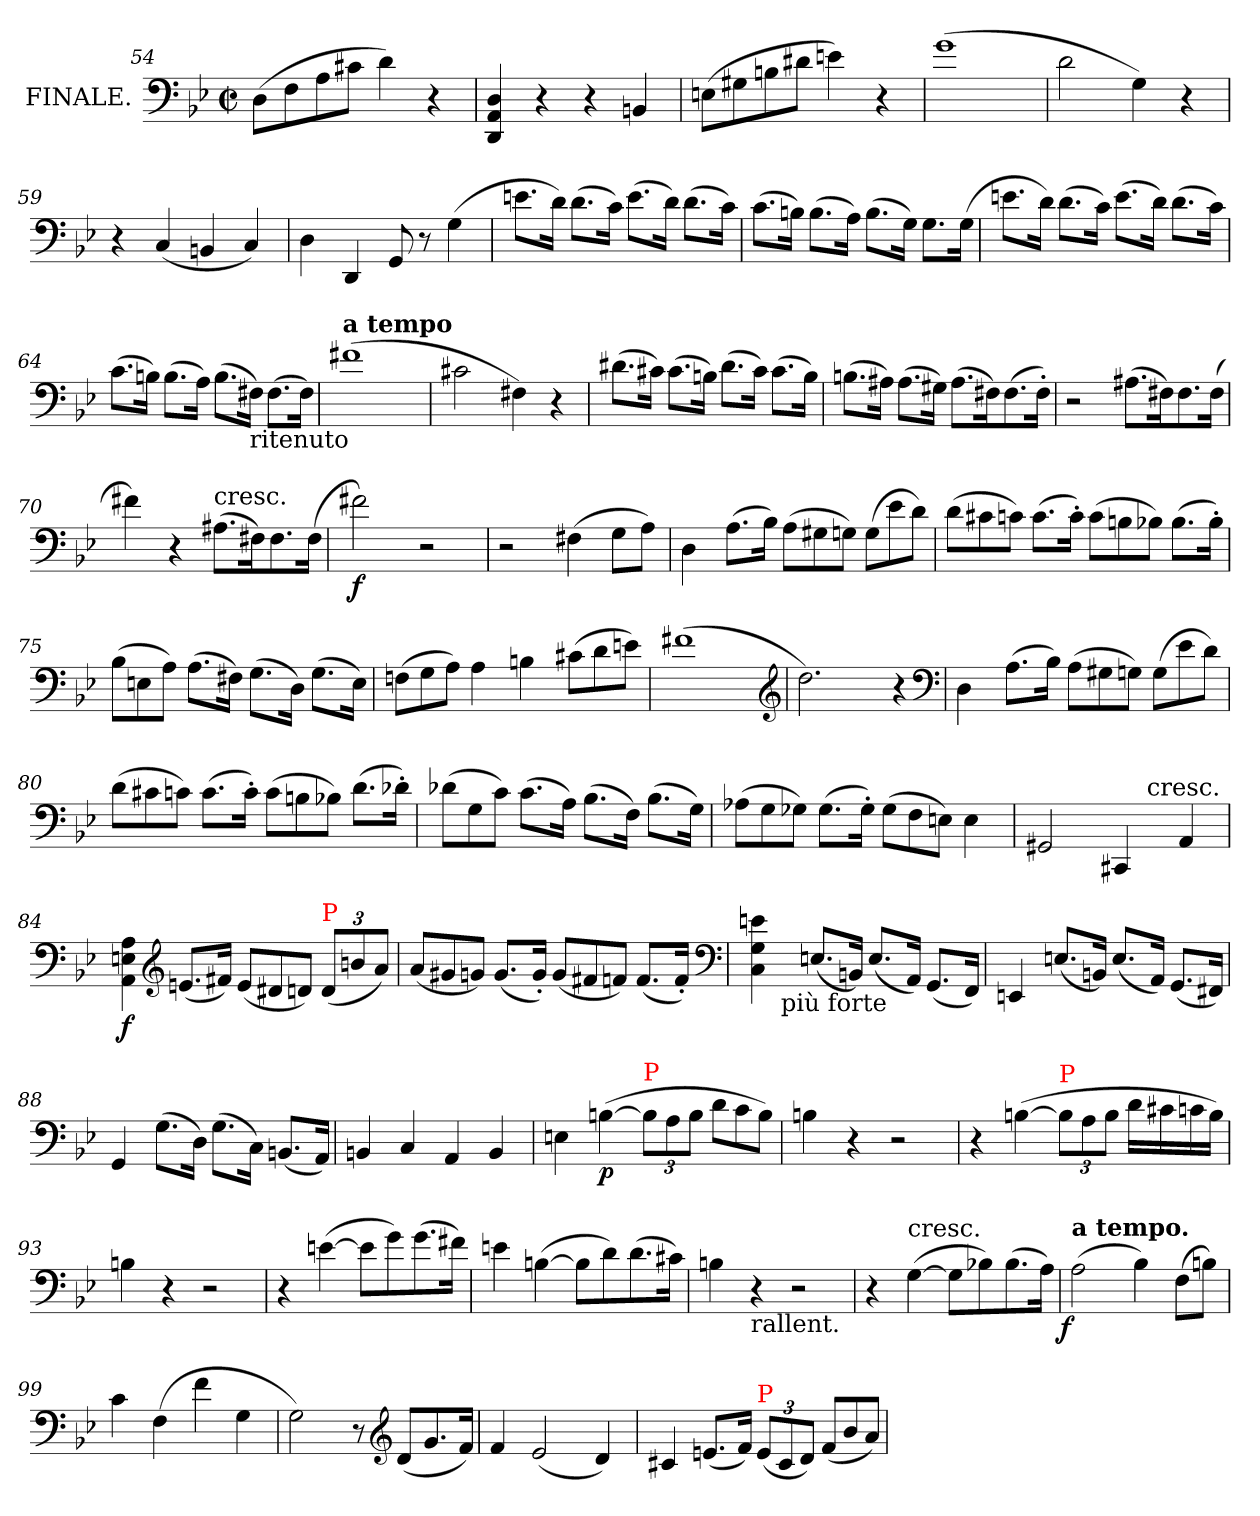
**kern	**dynam
*part1	*part1
*staff1	*staff1
*I"FINALE.	*
*clefF4	*
*k[b-e-]	*
*M2/2	*
*met(c|)	*
=54	=54
(>8D\L	.
8F	.
8A	.
8c#XJ	.
4d)	.
4r	.
=55	=55
4D 4AA 4DD	.
4r	.
4r	.
4BBn	.
=56	=56
(>8En\L	.
8G#X	.
8Bn	.
8d#XJ	.
4en)	.
4r	.
=57	=57
(>1g	.
=58	=58
2d	.
4G)	.
4r	.
=59	=59
4r	.
(<4C	.
4BBn	.
4C)	.
=60	=60
4D	.
4DD	.
8GG	.
8r	.
(>4G	.
=61	=61
8.en\L	.
16dJk)	.
(>8.d\L	.
16cJk)	.
(>8.e\L	.
16dJk)	.
(>8.d\L	.
16cJk)	.
=62	=62
(>8.c\L	.
16BnJk)	.
(>8.B\L	.
16AJk)	.
(>8.B\L	.
16GJk)	.
8.G\L	.
(>16GJk	.
=63	=63
8.en\L	.
16dJk)	.
(>8.d\L	.
16cJk)	.
(>8.e\L	.
16dJk)	.
(>8.d\L	.
16cJk)	.
=64	=64
(>8.c\L	.
16BnJk)	.
(>8.B\L	.
16AJk)	.
(>8.B\L	.
!LO:TX:b:t=ritenuto	!
16F#XJk)	.
(>8.F#\L	.
16F#Jk)	.
=65	=65
!LO:TX:a:B:t=a tempo	!
(>1f#X	.
=66	=66
2c#ji	.
4F#X)	.
4r	.
=67	=67
(>8.d#X\L	.
16c#XJk)	.
(>8.c#\L	.
16BnJk)	.
(>8.d#\L	.
16c#Jk)	.
(>8.c#\L	.
16BJk)	.
=68	=68
(>8.Bn\L	.
16A#XJk)	.
(>8.A#\L	.
16G#XJk)	.
(>8.A#\L	.
16F#Xk)	.
(>8.F#	.
16F#'>Jk)	.
=69	=69
2r	.
(>8.A#X\L	.
16F#Xk)	.
8.F#	.
(>16F#Jk	.
=70	=70
4f#X)	.
4r	.
!LO:TX:t=cresc.	!
(>8.A#X\L	.
16F#Xk)	.
8.F#	.
(>16F#Jk	.
=71	=71
2f#X)	f
2r	.
=72	=72
2r	.
(>4F#X	.
8G\L	.
8AJ)	.
=73	=73
4D	.
(>8.A\L	.
16B-Jk)	.
*Xtuplet	*
(>12A\L	.
12G#X	.
12GnJ)	.
(>12G\L	.
12e-	.
12dJ)	.
=74	=74
(>12d\L	.
12c#X	.
12cnJ)	.
(>8.c\L	.
16c'>Jk)	.
(>12c\L	.
12Bn	.
12B-XJ)	.
(>8.B-\L	.
16B-'>Jk)	.
=75	=75
(>12B-\L	.
12En	.
12AJ)	.
(>8.A\L	.
16F#XJk)	.
(>8.G\L	.
16DJk)	.
(>8.G\L	.
16EJk)	.
=76	=76
(>12Fn\L	.
12G	.
12AJ)	.
4A	.
4Bn	.
(>12c#X\L	.
12d	.
12enJ)	.
=77	=77
(>1f#X	.
*clefG2	*
=78	=78
2.dd)	.
4r	.
*clefF4	*
=79	=79
4D	.
(>8.A\L	.
16B-Jk)	.
(>12A\L	.
12G#X	.
12GnJ)	.
(>12G\L	.
12e-	.
12dJ)	.
=80	=80
(>12d\L	.
12c#X	.
12cnJ)	.
(>8.c\L	.
16c'>Jk)	.
(>12c\L	.
12Bn	.
12B-XJ)	.
(>8.d\L	.
16d-j'>iJk)	.
=81	=81
(12d-X\L	.
12G	.
12cJ)	.
(>8.c\L	.
16AJk)	.
(>8.B-\L	.
16FJk)	.
(>8.B-\L	.
16GJk)	.
=82	=82
(>12A-X\L	.
12G	.
12G-XJ)	.
(>8.G-\L	.
16G-'>Jk)	.
(>12G-\L	.
12F	.
12EnJ)	.
4E	.
=83	=83
*^	*
2GG#X	2ryy	.
4CC#X	8ryy	.
!	!LO:TX:t=cresc.	!
.	4.ryy	.
4AA	.	.
*v	*v	*
=84	=84
4A 4En 4AA	f
*clefG2	*
(<8.enL	.
16f#XJk)	.
(<12eL	.
12d#X	.
12dnJ)	.
*tuplet	*
*Xbrackettup	*
!LO:TX:a:color=red:t=P	!
(<12dL	.
12bn	.
12aJ)	.
=85	=85
*Xtuplet	*
(<12aL	.
12g#X	.
12gnJ)	.
(<8.gL	.
16g'<Jk)	.
(<12gL	.
12f#X	.
12fnJ)	.
(<8.fL	.
16f'<Jk)	.
*clefF4	*
=86	=86
*^	*
4en 4G 4C	8ryy	.
!	!LO:TX:b:t=più forte	!
.	2..ryy	.
(<8.EnL	.	.
16BBnJk)	.	.
(<8.EL	.	.
16AAJk)	.	.
(<8.GGL	.	.
16FFJk)	.	.
*v	*v	*
=87	=87
4EEn	.
(<8.EnL	.
16BBnJk)	.
(<8.EL	.
16AAJk)	.
(<8.GGL	.
16FF#XJk)	.
=88	=88
4GG	.
(>8.G\L	.
16DJk)	.
(>8.G\L	.
16CJk)	.
(<8.BBnL	.
16AAJk)	.
=89	=89
4BBn	.
4C	.
4AA	.
4BB	.
=90	=90
4En	.
(>[4Bn	p
*tuplet	*
!LO:TX:a:color=red:t=P	!
12B\L]	.
12A	.
12BJ	.
*Xtuplet	*
12d\L	.
12c	.
12BJ)	.
=91	=91
4Bn	.
4r	.
2r	.
=92	=92
4r	.
(>[4Bn	.
*tuplet	*
!LO:TX:a:color=red:t=P	!
12B\L]	.
12A	.
12BJ	.
16d\LL	.
16c#X	.
16cn	.
16BJJ)	.
=93	=93
4Bn	.
4r	.
2r	.
=94	=94
4r	.
(>[4en	.
8e\L]	.
8g)	.
(>8.g	.
16f#XJk)	.
=95	=95
4en	.
(>[4Bn	.
8B\L]	.
8d)	.
(>8.d	.
16c#XJk)	.
=96	=96
4Bn	.
!LO:TX:b:t=rallent.	!
4r	.
2r	.
=97	=97
4r	.
!LO:TX:t=cresc.	!
(>[4G	.
8G\L]	.
8B-X)	.
(>8.B-	.
16AJk)	.
=98	=98
!LO:TX:a:B:t=a tempo.	!
!	!LO:DY:rj
(>2A	f
4B-)	.
(>8F\L	.
8BnJ)	.
=99	=99
4c	.
(>4F	.
4f	.
4G	.
=100	=100
2G)	.
8r	.
*clefG2	*
(<8dL	.
8.g	.
16fJk)	.
=101	=101
4f	.
(<2e-	.
4d)	.
=102	=102
4c#X	.
(<8.enL	.
16fJk)	.
!LO:TX:a:color=red:t=P	!
(<12eL	.
12c#	.
12dJ)	.
*Xtuplet	*
(<12fL	.
12b-	.
12aJ)	.
=	=
*-	*-
